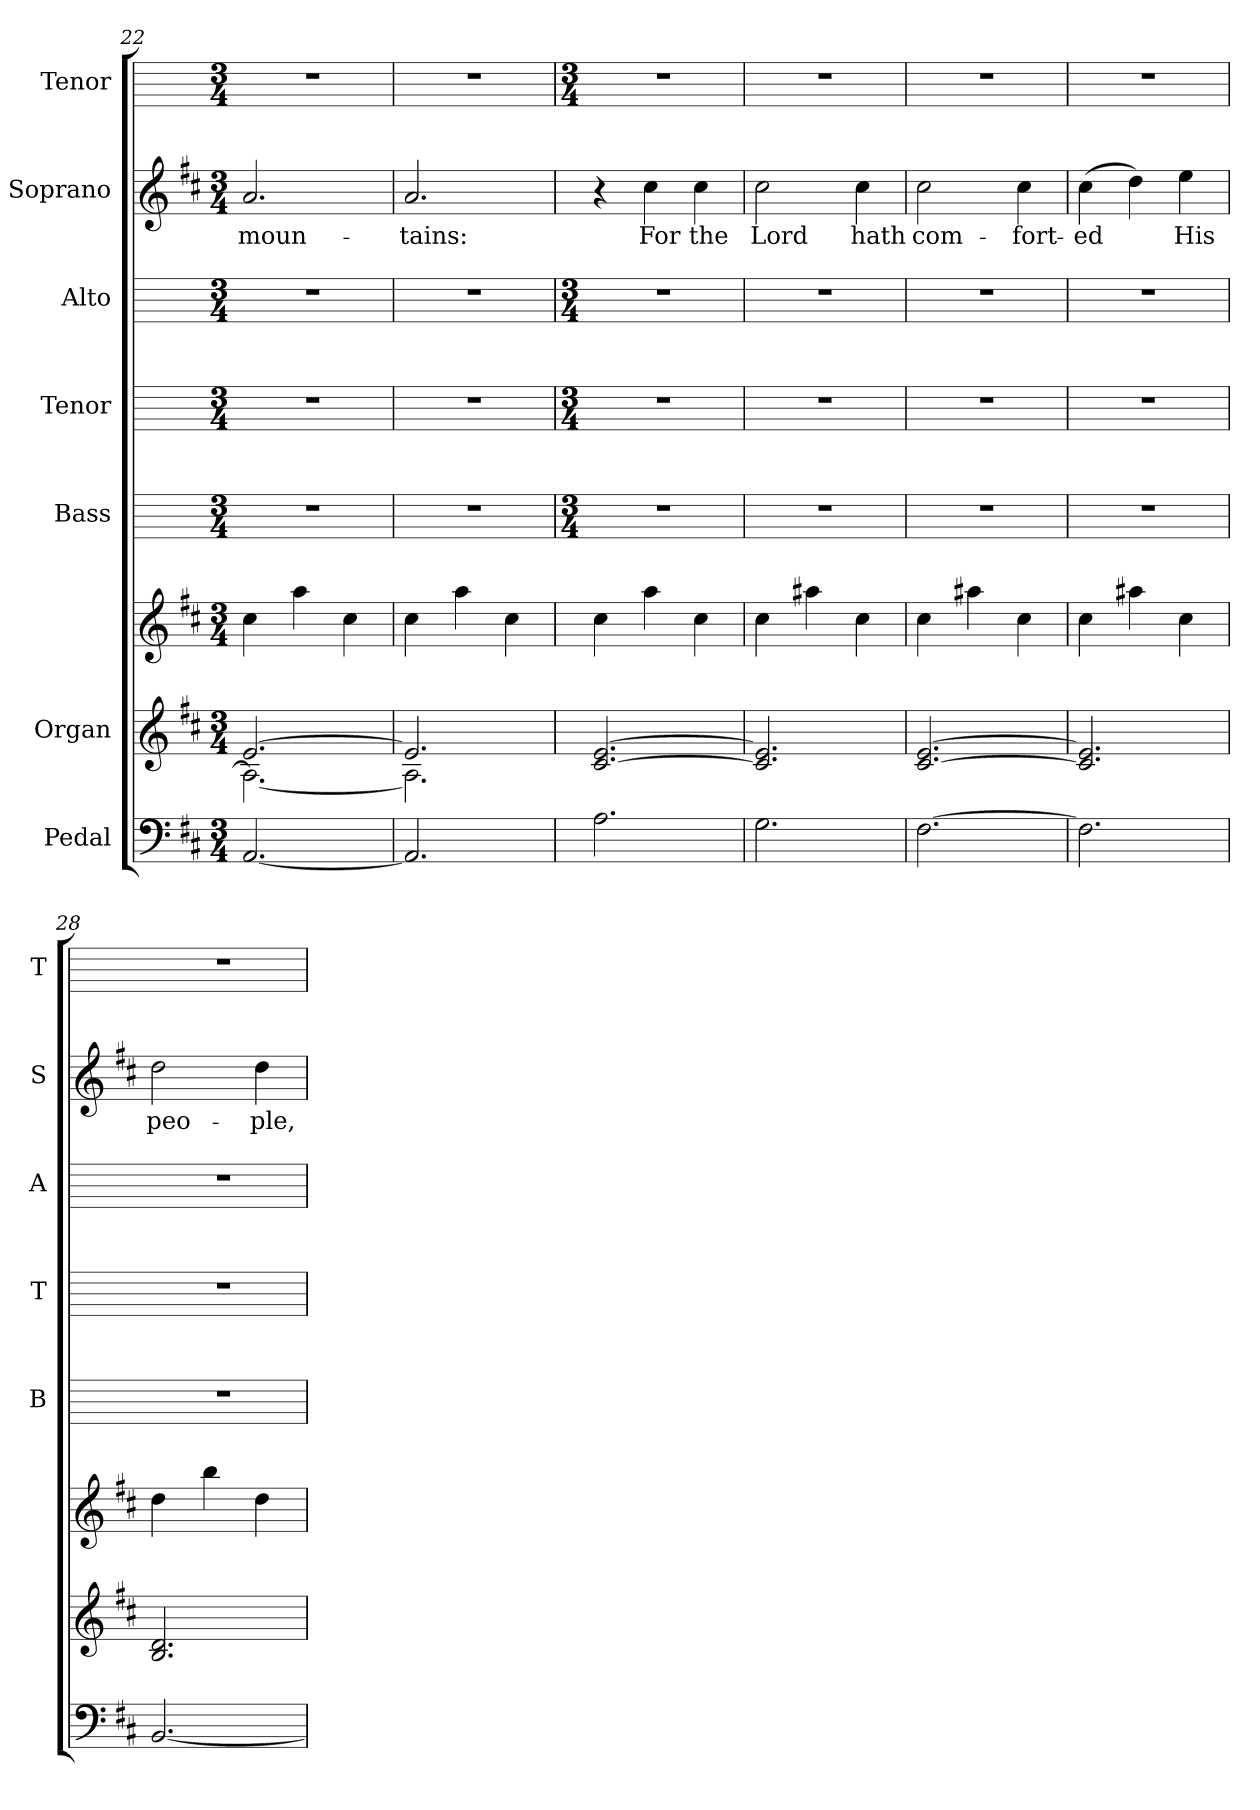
**kern	**kern	**kern	**kern	**kern	**kern	**kern	**text	**kern
*part7	*part6	*part6	*part5	*part4	*part3	*part2	*part2	*part1
*staff8	*staff7	*staff6	*staff5	*staff4	*staff3	*staff2	*staff2	*staff1
*I"Pedal	*I"Organ	*	*I"Bass	*I"Tenor	*I"Alto	*I"Soprano	*	*I"Tenor
*	*	*	*I'B	*I'T	*I'A	*I'S	*	*I'T
*clefF4	*clefG2	*clefG2	*	*	*	*clefG2	*	*
*k[f#c#]	*k[f#c#]	*k[f#c#]	*	*	*	*k[f#c#]	*	*
*D:	*D:	*D:	*	*	*	*D:	*	*
*M3/4	*M3/4	*M3/4	*M3/4	*M3/4	*M3/4	*M3/4	*	*M3/4
=22	=22	=22	=22	=22	=22	=22	=22	=22
*	*^	*	*	*	*	*	*	*
!	!	!	!	!	!	!	!	!LO:LY:b	!
[2.AA	[2.e/	2.A\_	4cc#	2.r	2.r	2.r	2.a	moun-	2.r
.	.	.	4aa	.	.	.	.	.	.
.	.	.	4cc#	.	.	.	.	.	.
=23	=23	=23	=23	=23	=23	=23	=23	=23	=23
!	!	!	!	!	!	!	!	!LO:LY:b	!
2.AA]	2.e/]	2.A\]	4cc#	2.r	2.r	2.r	2.a	-tains:	2.r
.	.	.	4aa	.	.	.	.	.	.
.	.	.	4cc#	.	.	.	.	.	.
!!LO:LB:g=z
=24	=24	=24	=24	=24	=24	=24	=24	=24	=24
*	*	*	*	*M3/4	*M3/4	*M3/4	*	*	*M3/4
!	!	!LO:N:vis=1	!	!	!	!	!	!	!
2.A	[2.c#/ [2.e/	2.ryy	4cc#	2.r	2.r	2.r	4r	.	2.r
!	!	!	!	!	!	!	!	!LO:LY:b	!
.	.	.	4aa	.	.	.	4cc#	For	.
!	!	!	!	!	!	!	!	!LO:LY:b	!
.	.	.	4cc#	.	.	.	4cc#	the	.
=25	=25	=25	=25	=25	=25	=25	=25	=25	=25
!	!	!LO:N:vis=1	!	!	!	!	!	!LO:LY:b	!
2.G	2.c#/] 2.e/]	2.ryy	4cc#	2.r	2.r	2.r	2cc#	Lord	2.r
.	.	.	4aa#X	.	.	.	.	.	.
!	!	!	!	!	!	!	!	!LO:LY:b	!
.	.	.	4cc#	.	.	.	4cc#	hath	.
=26	=26	=26	=26	=26	=26	=26	=26	=26	=26
!	!	!LO:N:vis=1	!	!	!	!	!	!LO:LY:b	!
[2.F#	[2.c#/ [2.e/	2.ryy	4cc#	2.r	2.r	2.r	2cc#	com-	2.r
.	.	.	4aa#X	.	.	.	.	.	.
!	!	!	!	!	!	!	!	!LO:LY:b	!
.	.	.	4cc#	.	.	.	4cc#	-fort-	.
=27	=27	=27	=27	=27	=27	=27	=27	=27	=27
!	!	!LO:N:vis=1	!	!	!	!	!	!LO:LY:b	!
2.F#]	2.c#/] 2.e/]	2.ryy	4cc#	2.r	2.r	2.r	(>4cc#	-ed	2.r
.	.	.	4aa#X	.	.	.	4dd)	.	.
!	!	!	!	!	!	!	!	!LO:LY:b	!
.	.	.	4cc#	.	.	.	4ee	His	.
=28	=28	=28	=28	=28	=28	=28	=28	=28	=28
!	!	!LO:N:vis=1	!	!	!	!	!	!LO:LY:b	!
[2.BB	2.B/ 2.d/	2.ryy	4dd	2.r	2.r	2.r	2dd	peo-	2.r
.	.	.	4bb	.	.	.	.	.	.
!	!	!	!	!	!	!	!	!LO:LY:b	!
.	.	.	4dd	.	.	.	4dd	-ple,	.
*	*v	*v	*	*	*	*	*	*	*
=	=	=	=	=	=	=	=	=
*-	*-	*-	*-	*-	*-	*-	*-	*-
